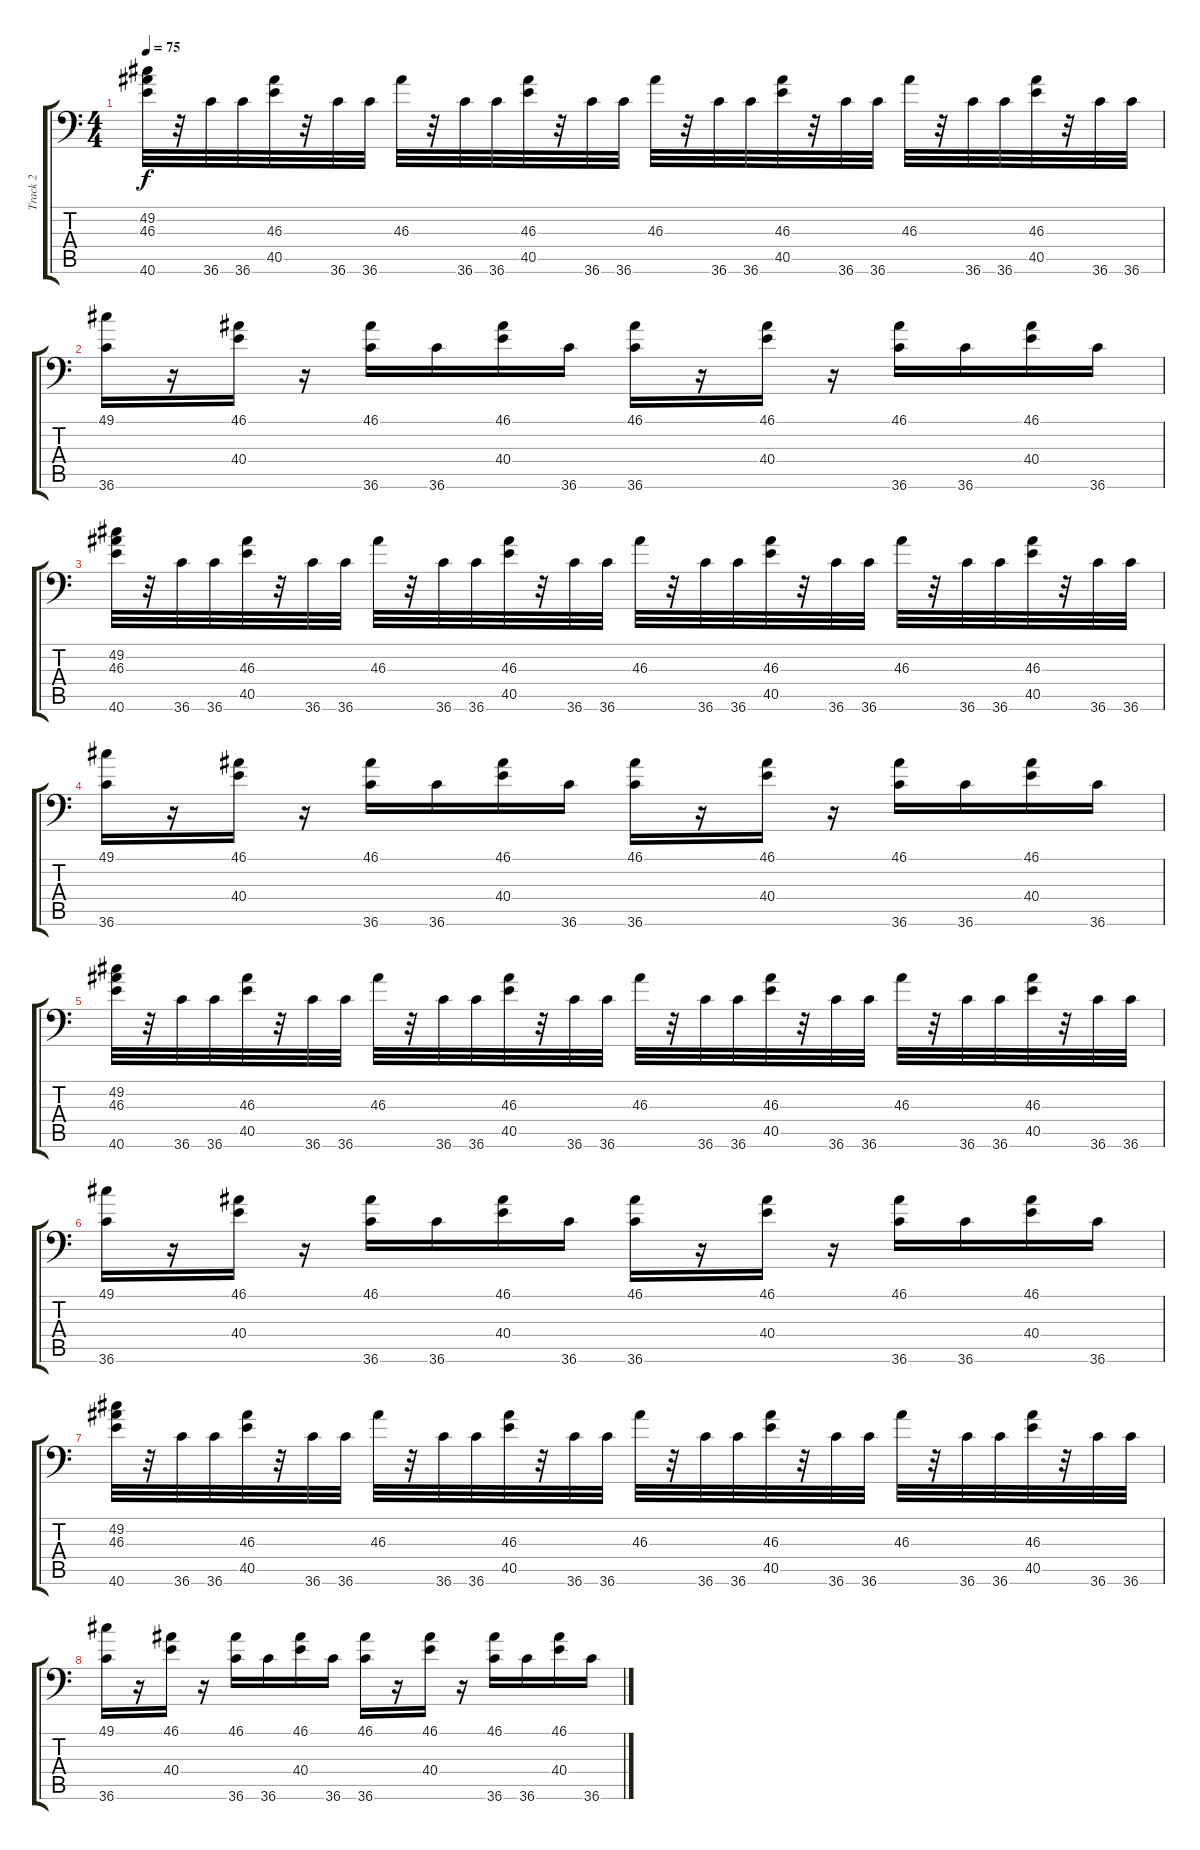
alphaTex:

\track ("Track 2" "Track 2") {instrument acousticgrandpiano}
\staff {score tabs}
\tuning (C-1 C-1 C-1 C-1 C-1 C-1) {hide}
\ts (4 4)
\tempo 75
\clef f4
\ks c
(49.2 46.3 40.6).32{dy f} r.32 36.6.32 36.6.32 (46.3 40.5).32 r.32 36.6.32 36.6.32 46.3.32 r.32 36.6.32 36.6.32 (46.3 40.5).32 r.32 36.6.32 36.6.32 46.3.32 r.32 36.6.32 36.6.32 (46.3 40.5).32 r.32 36.6.32 36.6.32 46.3.32 r.32 36.6.32 36.6.32 (46.3 40.5).32 r.32 36.6.32 36.6.32 |
(49.1 36.6).16 r.16 (46.1 40.4).16 r.16 (46.1 36.6).16 36.6.16 (46.1 40.4).16 36.6.16 (46.1 36.6).16 r.16 (46.1 40.4).16 r.16 (46.1 36.6).16 36.6.16 (46.1 40.4).16 36.6.16 |
(49.2 46.3 40.6).32 r.32 36.6.32 36.6.32 (46.3 40.5).32 r.32 36.6.32 36.6.32 46.3.32 r.32 36.6.32 36.6.32 (46.3 40.5).32 r.32 36.6.32 36.6.32 46.3.32 r.32 36.6.32 36.6.32 (46.3 40.5).32 r.32 36.6.32 36.6.32 46.3.32 r.32 36.6.32 36.6.32 (46.3 40.5).32 r.32 36.6.32 36.6.32 |
(49.1 36.6).16 r.16 (46.1 40.4).16 r.16 (46.1 36.6).16 36.6.16 (46.1 40.4).16 36.6.16 (46.1 36.6).16 r.16 (46.1 40.4).16 r.16 (46.1 36.6).16 36.6.16 (46.1 40.4).16 36.6.16 |
(49.2 46.3 40.6).32 r.32 36.6.32 36.6.32 (46.3 40.5).32 r.32 36.6.32 36.6.32 46.3.32 r.32 36.6.32 36.6.32 (46.3 40.5).32 r.32 36.6.32 36.6.32 46.3.32 r.32 36.6.32 36.6.32 (46.3 40.5).32 r.32 36.6.32 36.6.32 46.3.32 r.32 36.6.32 36.6.32 (46.3 40.5).32 r.32 36.6.32 36.6.32 |
(49.1 36.6).16 r.16 (46.1 40.4).16 r.16 (46.1 36.6).16 36.6.16 (46.1 40.4).16 36.6.16 (46.1 36.6).16 r.16 (46.1 40.4).16 r.16 (46.1 36.6).16 36.6.16 (46.1 40.4).16 36.6.16 |
(49.2 46.3 40.6).32 r.32 36.6.32 36.6.32 (46.3 40.5).32 r.32 36.6.32 36.6.32 46.3.32 r.32 36.6.32 36.6.32 (46.3 40.5).32 r.32 36.6.32 36.6.32 46.3.32 r.32 36.6.32 36.6.32 (46.3 40.5).32 r.32 36.6.32 36.6.32 46.3.32 r.32 36.6.32 36.6.32 (46.3 40.5).32 r.32 36.6.32 36.6.32 |
(49.1 36.6).16 r.16 (46.1 40.4).16 r.16 (46.1 36.6).16 36.6.16 (46.1 40.4).16 36.6.16 (46.1 36.6).16 r.16 (46.1 40.4).16 r.16 (46.1 36.6).16 36.6.16 (46.1 40.4).16 36.6.16
